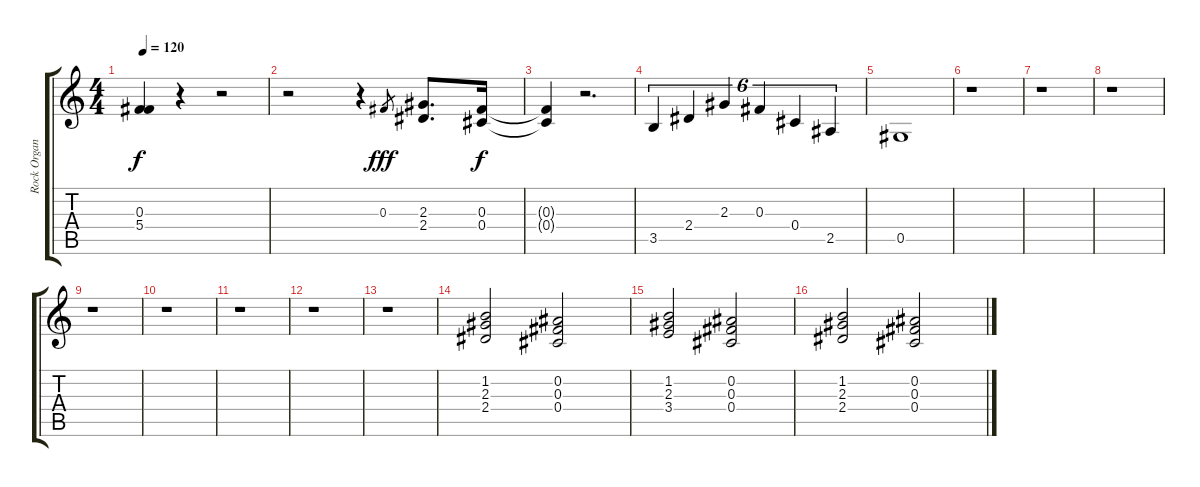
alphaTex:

\track ("Rock Organ" "Rock Organ") {instrument drawbarorgan}
\staff {score tabs}
\tuning (Eb5 Bb4 Gb4 Db4 Ab3 Eb3) {hide}
\ts (4 4)
\tempo 120
\clef g2
\ks c
(0.3{t} 5.4).4{dy f} r.4 r.2 |
r.2 r.4 0.3.8{gr dy fff} (2.3 2.4).8{d} (0.3 0.4).16{dy f} |
(0.3{t} 0.4{t}).4 r.2{d} |
3.5.4{tu (6 4) instrument stringensemble1} 2.4.4{tu (6 4) instrument stringensemble1} 2.3.4{tu (6 4)} 0.3.4{tu (6 4)} 0.4.4{tu (6 4)} 2.5.4{tu (6 4)} |
0.5.1 |
r.1 |
r.1 |
r.1 |
r.1 |
r.1 |
r.1 |
r.1 |
r.1 |
(1.2 2.3 2.4).2{volume 7 instrument drawbarorgan} (0.2 0.3 0.4).2 |
(1.2 2.3 3.4).2 (0.2 0.3 0.4).2 |
(1.2 2.3 2.4).2 (0.2 0.3 0.4).2
